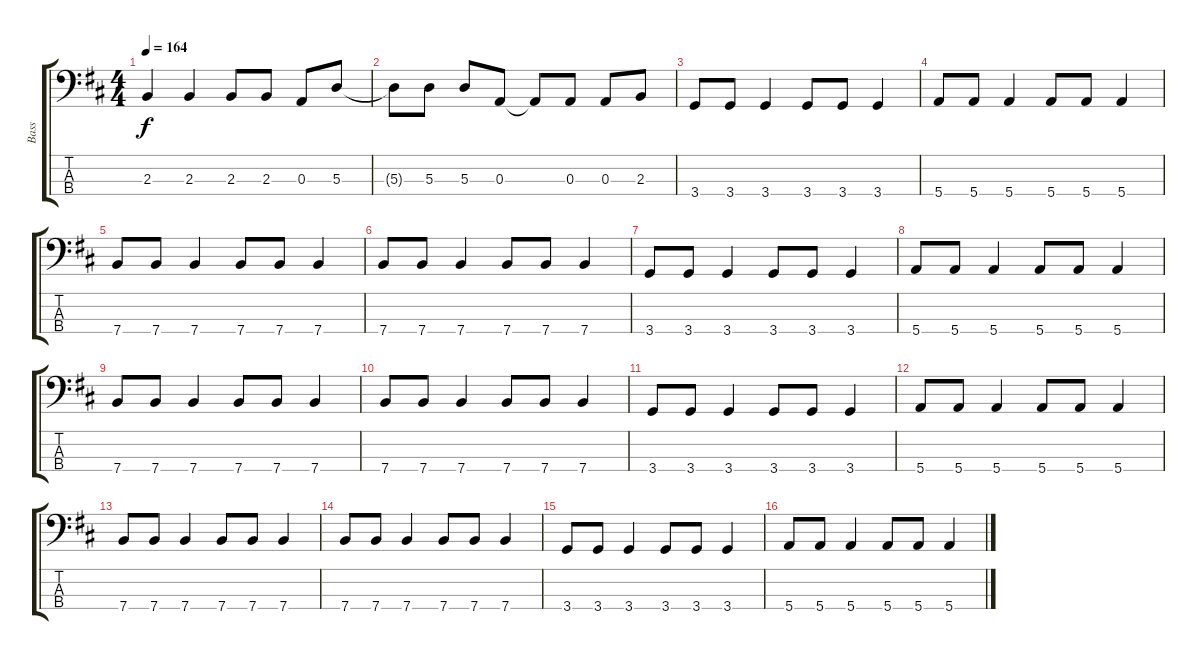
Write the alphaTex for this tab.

\track ("Bass" "Bass") {instrument electricbassfinger}
\staff {score tabs}
\tuning (G2 D2 A1 E1) {hide}
\ts (4 4)
\tempo 164
\clef f4
\ks d
2.3.4{dy f} 2.3.4 2.3.8 2.3.8 0.3.8 5.3.8 |
5.3{t}.8 5.3.8 5.3.8 0.3.8 0.3{t}.8 0.3.8 0.3.8 2.3.8 |
3.4.8 3.4.8 3.4.4 3.4.8 3.4.8 3.4.4 |
5.4.8 5.4.8 5.4.4 5.4.8 5.4.8 5.4.4 |
7.4.8 7.4.8 7.4.4 7.4.8 7.4.8 7.4.4 |
7.4.8 7.4.8 7.4.4 7.4.8 7.4.8 7.4.4 |
3.4.8 3.4.8 3.4.4 3.4.8 3.4.8 3.4.4 |
5.4.8 5.4.8 5.4.4 5.4.8 5.4.8 5.4.4 |
7.4.8 7.4.8 7.4.4 7.4.8 7.4.8 7.4.4 |
7.4.8 7.4.8 7.4.4 7.4.8 7.4.8 7.4.4 |
3.4.8 3.4.8 3.4.4 3.4.8 3.4.8 3.4.4 |
5.4.8 5.4.8 5.4.4 5.4.8 5.4.8 5.4.4 |
7.4.8 7.4.8 7.4.4 7.4.8 7.4.8 7.4.4 |
7.4.8 7.4.8 7.4.4 7.4.8 7.4.8 7.4.4 |
3.4.8 3.4.8 3.4.4 3.4.8 3.4.8 3.4.4 |
5.4.8 5.4.8 5.4.4 5.4.8 5.4.8 5.4.4
